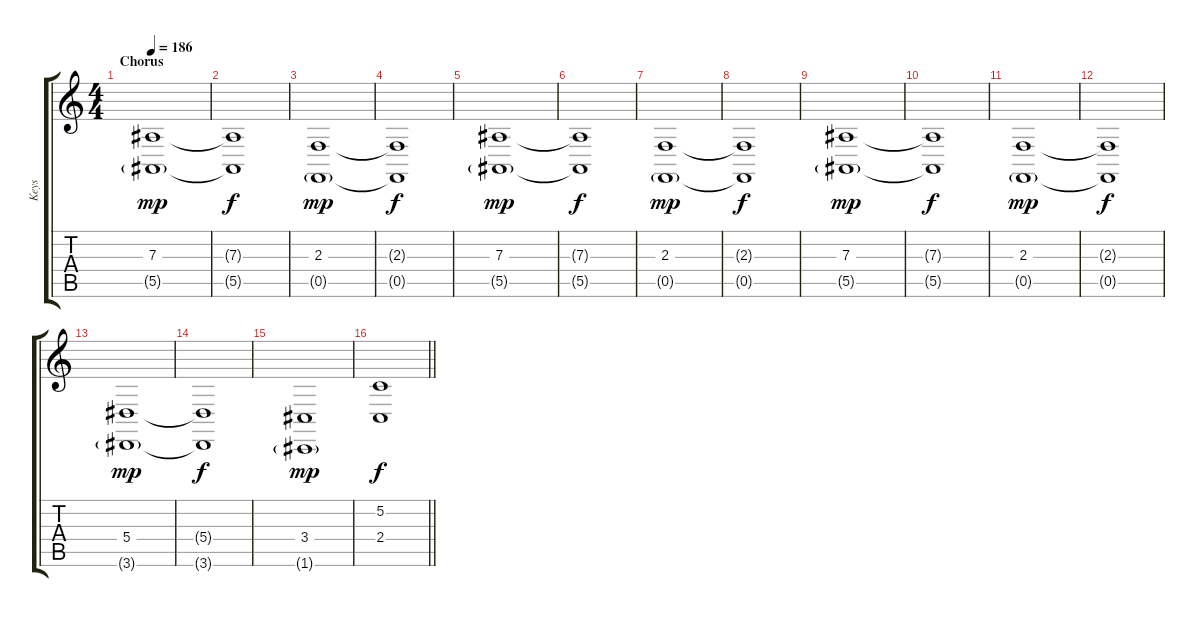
\track ("Keys" "Keys") {instrument stringensemble1}
\staff {score tabs}
\tuning (C4 G3 Eb3 Bb2 F2 C2) {hide}
\ts (4 4)
\section ("" "Chorus")
\tempo 186
\clef g2
\ks c
(7.3 5.5{g}).1{dy mp} |
(7.3{t} 5.5{t}).1{dy f} |
(2.3 0.5{g}).1{dy mp} |
(2.3{t} 0.5{t}).1{dy f} |
(7.3 5.5{g}).1{dy mp} |
(7.3{t} 5.5{t}).1{dy f} |
(2.3 0.5{g}).1{dy mp} |
(2.3{t} 0.5{t}).1{dy f} |
(7.3 5.5{g}).1{dy mp} |
(7.3{t} 5.5{t}).1{dy f} |
(2.3 0.5{g}).1{dy mp} |
(2.3{t} 0.5{t}).1{dy f} |
(5.4 3.6{g}).1{dy mp} |
(5.4{t} 3.6{t}).1{dy f} |
(3.4 1.6{g}).1{dy mp} |
\barLineRight lightlight
(5.2 2.4).1{dy f}
